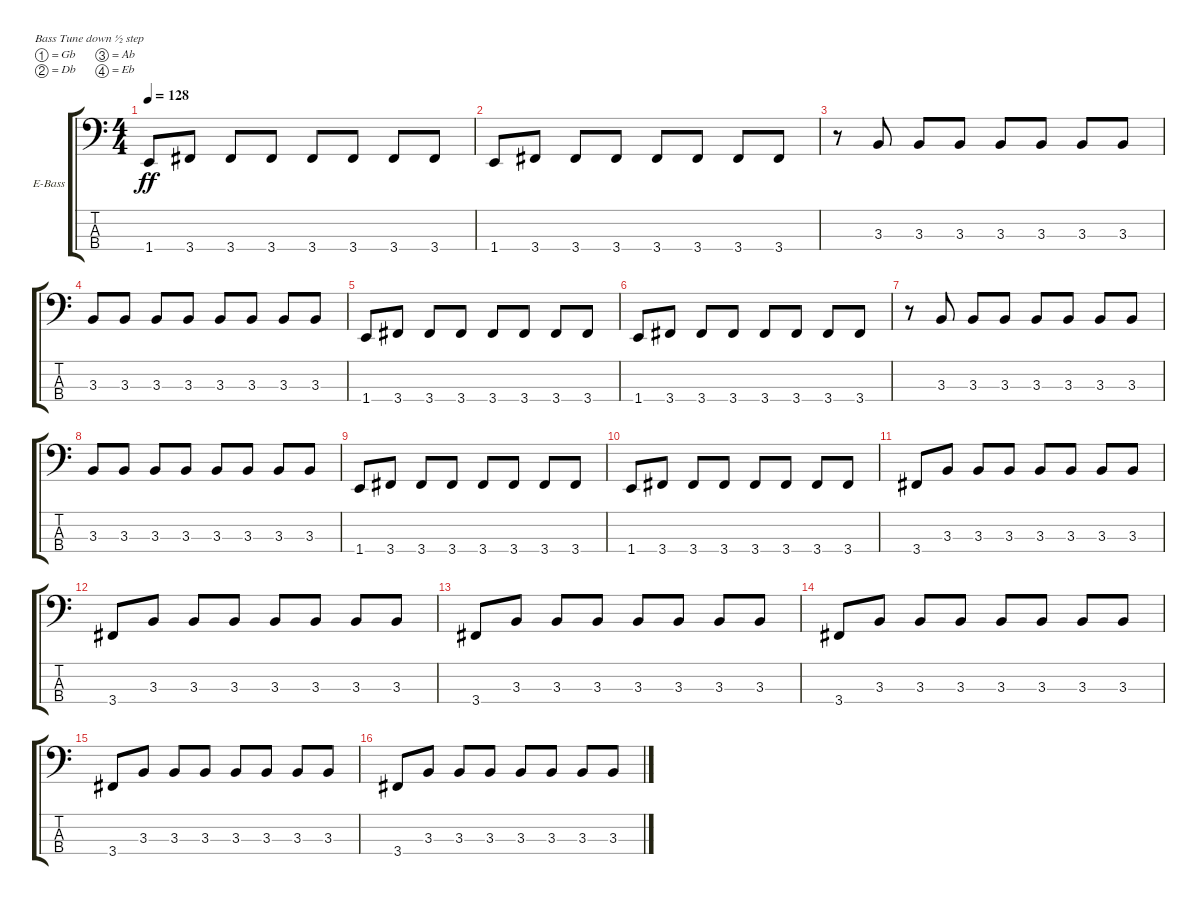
\defaultSystemsLayout 4
\bracketExtendMode groupsimilarinstruments
\firstSystemTrackNameOrientation horizontal
\otherSystemsTrackNameOrientation horizontal
\track ("Bass" "E-Bass") {instrument electricbassfinger}
\staff {score tabs}
\tuning (Gb2 Db2 Ab1 Eb1)
\ts (4 4)
\tempo 128
\clef f4
\ks c
1.4.8{dy ff} 3.4.8 3.4.8 3.4.8 3.4.8 3.4.8 3.4.8 3.4.8 |
1.4.8 3.4.8 3.4.8 3.4.8 3.4.8 3.4.8 3.4.8 3.4.8 |
r.8 3.3.8 3.3.8 3.3.8 3.3.8 3.3.8 3.3.8 3.3.8 |
3.3.8 3.3.8 3.3.8 3.3.8 3.3.8 3.3.8 3.3.8 3.3.8 |
1.4.8 3.4.8 3.4.8 3.4.8 3.4.8 3.4.8 3.4.8 3.4.8 |
1.4.8 3.4.8 3.4.8 3.4.8 3.4.8 3.4.8 3.4.8 3.4.8 |
r.8 3.3.8 3.3.8 3.3.8 3.3.8 3.3.8 3.3.8 3.3.8 |
3.3.8 3.3.8 3.3.8 3.3.8 3.3.8 3.3.8 3.3.8 3.3.8 |
1.4.8 3.4.8 3.4.8 3.4.8 3.4.8 3.4.8 3.4.8 3.4.8 |
1.4.8 3.4.8 3.4.8 3.4.8 3.4.8 3.4.8 3.4.8 3.4.8 |
3.4.8 3.3.8 3.3.8 3.3.8 3.3.8 3.3.8 3.3.8 3.3.8 |
3.4.8 3.3.8 3.3.8 3.3.8 3.3.8 3.3.8 3.3.8 3.3.8 |
3.4.8 3.3.8 3.3.8 3.3.8 3.3.8 3.3.8 3.3.8 3.3.8 |
3.4.8 3.3.8 3.3.8 3.3.8 3.3.8 3.3.8 3.3.8 3.3.8 |
3.4.8 3.3.8 3.3.8 3.3.8 3.3.8 3.3.8 3.3.8 3.3.8 |
3.4.8 3.3.8 3.3.8 3.3.8 3.3.8 3.3.8 3.3.8 3.3.8
